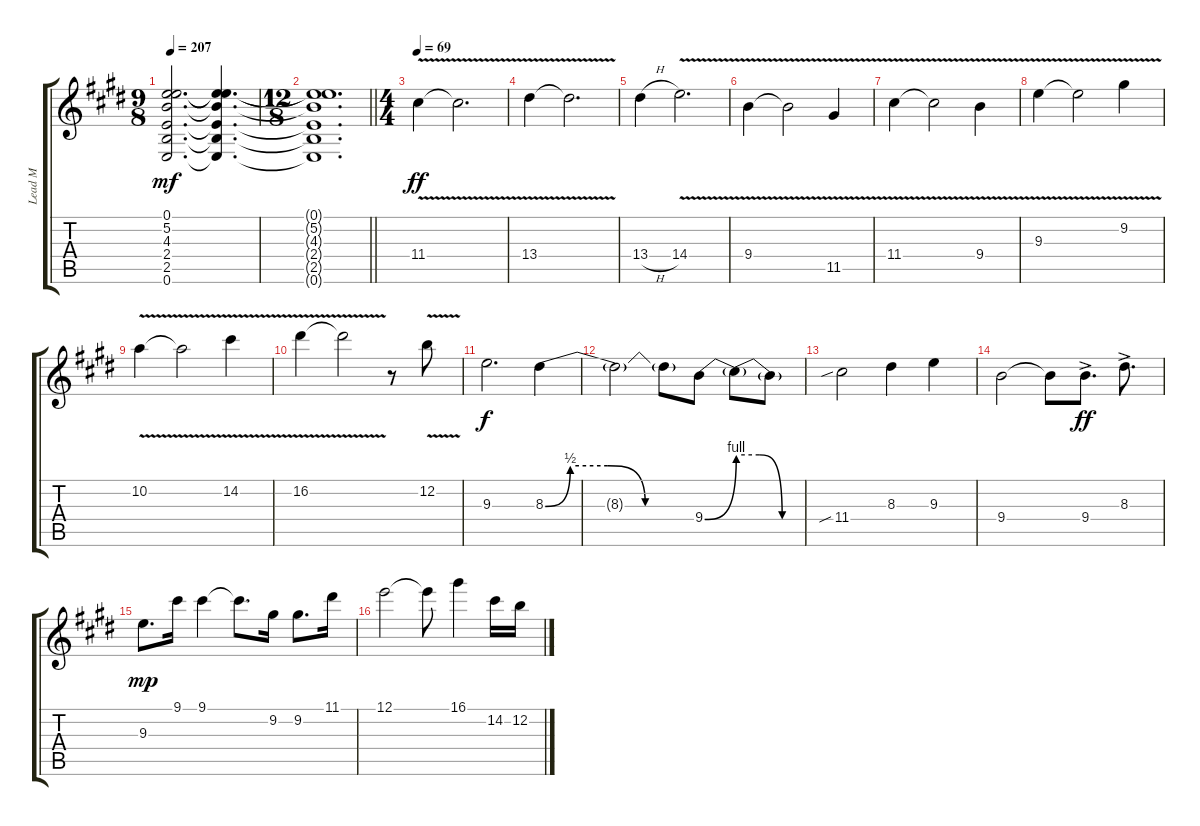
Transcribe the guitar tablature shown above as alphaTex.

\track ("Lead M" "Lead M") {instrument distortionguitar}
\staff {score tabs}
\tuning (E4 B3 G3 D3 A2 E2) {hide}
\ts (9 8)
\tempo 207
\clef g2
\ks e
(0.1{t} 5.2{t} 4.3{t} 2.4{t} 2.5{t} 0.6{t}).2{d dy mf} (0.1{t} 5.2{t} 4.3{t} 2.4{t} 2.5{t} 0.6{t}).4{d} |
\ts (12 8)
\barLineRight lightlight
\ks c#minor
(0.1{t} 5.2{t} 4.3{t} 2.4{t} 2.5{t} 0.6{t}).1{d} |
\ts (4 4)
\tempo 69
\ks e
11.4{v}.4{dy ff} 11.4{v t}.2{d} |
13.4{v}.4 13.4{v t}.2{d} |
13.4{h}.4 14.4{v}.2{d} |
9.4{v}.4 9.4{v t}.2 11.5{v}.4 |
11.4{v}.4 11.4{v t}.2 9.4{v}.4 |
9.3{v}.4 9.3{v t}.2 9.2{v}.4 |
10.2{v}.4 10.2{v t}.2 14.2{v}.4 |
16.2{v}.4 16.2{v t}.2 r.8 12.2{v}.8 |
9.3.2{d dy f} 8.3{be (custom 0 0 10 2 25 2 40 0 60 0)}.4 |
8.3{t}.2 8.3{t}.8 9.4{be (bend 0 0 60 4)}.8 9.4{be (custom 0 4 20 4 40 0 60 0) t}.8 9.4{t}.8 |
11.4{sib}.2 8.3.4 9.3.4 |
9.4.2 9.4{t}.8 9.4{ac}.8{d dy ff} 8.3{ac}.8{d} |
9.3.8{d dy mp} 9.1.16 9.1.4 9.1{t}.8{d} 9.2.16 9.2.8{d} 11.1.16 |
12.1.2 12.1{t}.8 16.1.4 14.2.16 12.2.16
